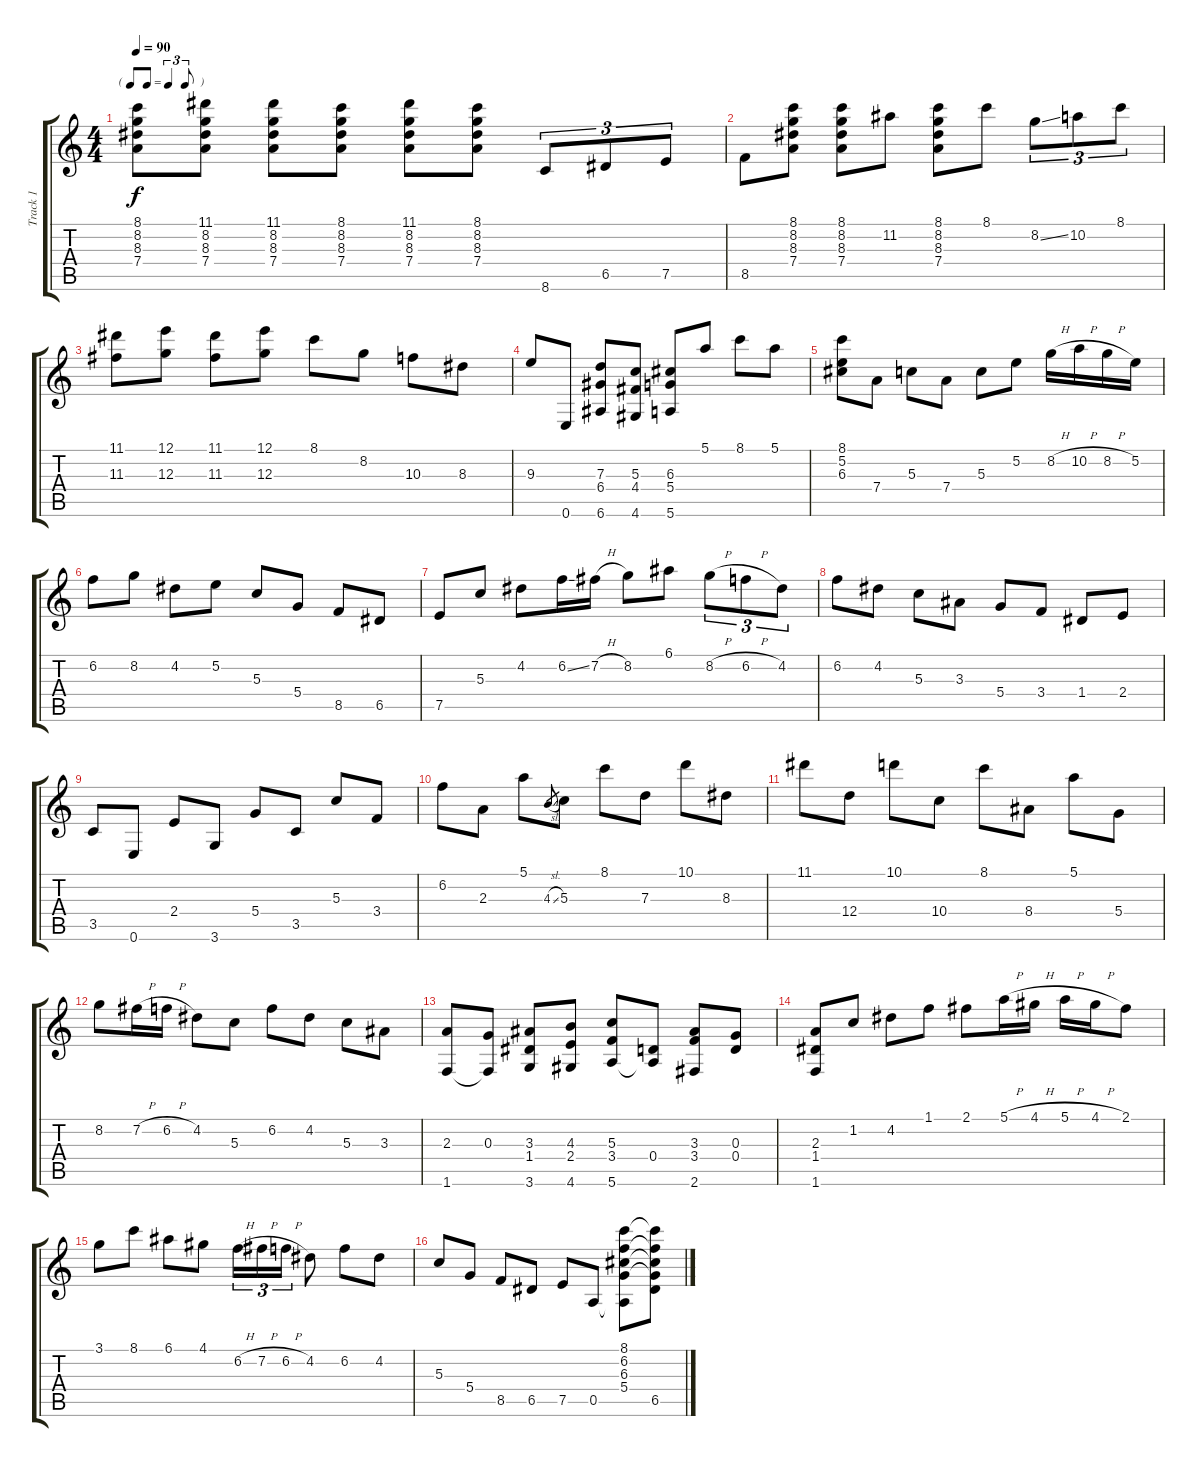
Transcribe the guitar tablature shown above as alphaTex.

\track ("Track 1" "Track 1") {instrument electricguitarjazz}
\staff {score tabs}
\tuning (E4 B3 G3 D3 A2 E2) {hide}
\ts (4 4)
\tf triplet8th
\tempo 90
\clef g2
\ks c
(8.1 8.2 8.3 7.4).8{dy f} (11.1 8.2 8.3 7.4).8 (11.1 8.2 8.3 7.4).8 (8.1 8.2 8.3 7.4).8 (11.1 8.2 8.3 7.4).8 (8.1 8.2 8.3 7.4).8 8.6.8{tu (3 2)} 6.5.8{tu (3 2)} 7.5.8{tu (3 2)} |
8.5.8 (8.1 8.2 8.3 7.4).8 (8.1 8.2 8.3 7.4).8 11.2.8 (8.1 8.2 8.3 7.4).8 8.1.8 8.2{ss}.8{tu (3 2)} 10.2.8{tu (3 2)} 8.1.8{tu (3 2)} |
(11.1 11.3).8 (12.1 12.3).8 (11.1 11.3).8 (12.1 12.3).8 8.1.8 8.2.8 10.3.8 8.3.8 |
9.3.8 0.6.8 (7.3 6.4 6.6).8 (5.3 4.4 4.6).8 (6.3 5.4 5.6).8 5.1.8 8.1.8 5.1.8 |
(8.1 5.2 6.3).8 7.4.8 5.3.8 7.4.8 5.3.8 5.2.8 8.2{h}.16 10.2{h}.16 8.2{h}.16 5.2.16 |
6.2.8 8.2.8 4.2.8 5.2.8 5.3.8 5.4.8 8.5.8 6.5.8 |
7.5.8 5.3.8 4.2.8 6.2{ss}.16 7.2{h}.16 8.2.8 6.1.8 8.2{h}.8{tu (3 2)} 6.2{h}.8{tu (3 2)} 4.2.8{tu (3 2)} |
6.2.8 4.2.8 5.3.8 3.3.8 5.4.8 3.4.8 1.4.8 2.4.8 |
3.5.8 0.6.8 2.4.8 3.6.8 5.4.8 3.5.8 5.3.8 3.4.8 |
6.2.8 2.3.8 5.1.8 4.3{sl}.8{gr} 5.3.8 8.1.8 7.3.8 10.1.8 8.3.8 |
11.1.8 12.4.8 10.1.8 10.4.8 8.1.8 8.4.8 5.1.8 5.4.8 |
8.2.8 7.2{h}.16 6.2{h}.16 4.2.8 5.3.8 6.2.8 4.2.8 5.3.8 3.3.8 |
(2.3 1.6).8 (0.3 1.6{t}).8 (3.3 1.4 3.6).8 (4.3 2.4 4.6).8 (5.3 3.4 5.6).8 (0.4 5.6{t}).8 (3.3 3.4 2.6).8 (0.3 0.4).8 |
(2.3 1.4 1.6).8 1.2.8 4.2.8 1.1.8 2.1.8 5.1{h}.16 4.1{h}.16 5.1{h}.16 4.1{h}.16 2.1.8 |
3.1.8 8.1.8 6.1.8 4.1.8 6.2{h}.16{tu (3 2)} 7.2{h}.16{tu (3 2)} 6.2{h}.16{tu (3 2)} 4.2.8 6.2.8 4.2.8 |
5.3.8 5.4.8 8.5.8 6.5.8 7.5.8 0.5.8 (8.1 6.2 6.3 5.4 0.5{t}).8 (8.1{t} 6.2{t} 6.3{t} 5.4{t} 6.5).8
